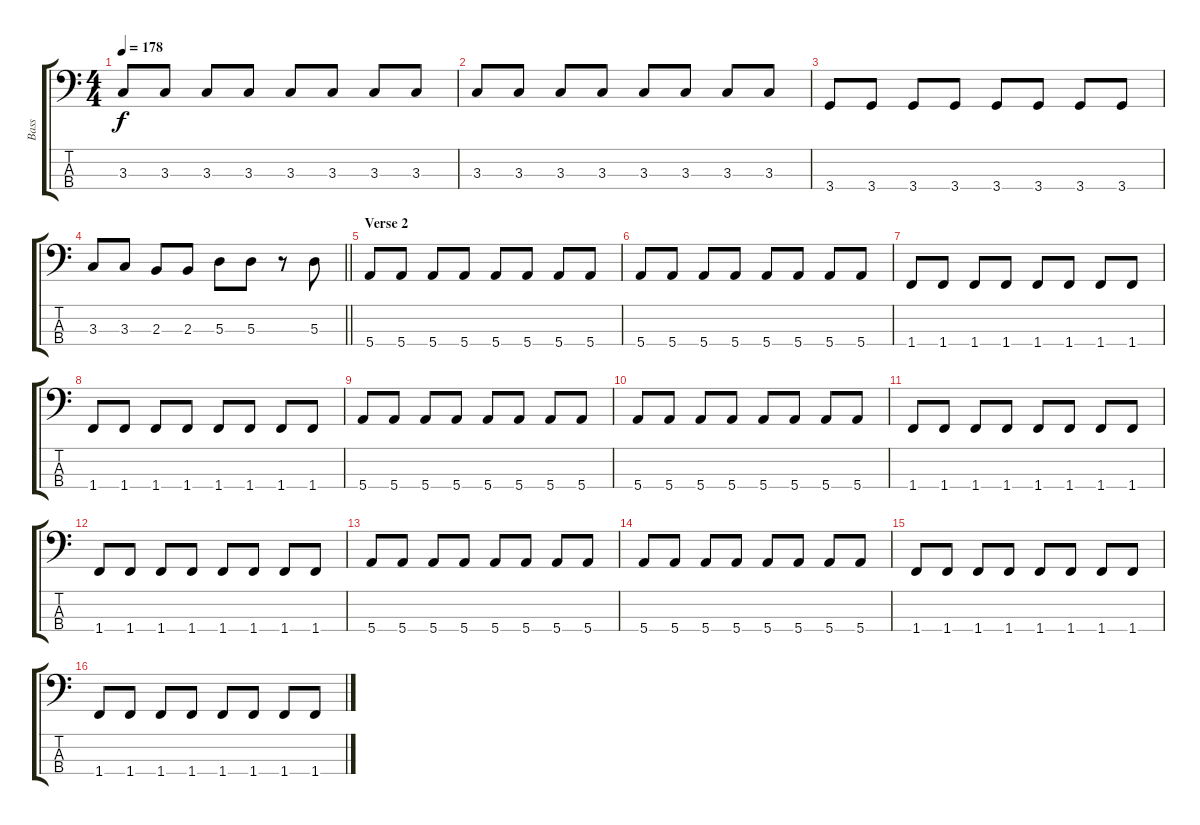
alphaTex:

\track ("Bass" "Bass") {instrument electricbasspick}
\staff {score tabs}
\tuning (G2 D2 A1 E1) {hide}
\ts (4 4)
\tempo 178
\clef f4
\ks c
3.3.8{dy f} 3.3.8 3.3.8 3.3.8 3.3.8 3.3.8 3.3.8 3.3.8 |
3.3.8 3.3.8 3.3.8 3.3.8 3.3.8 3.3.8 3.3.8 3.3.8 |
3.4.8 3.4.8 3.4.8 3.4.8 3.4.8 3.4.8 3.4.8 3.4.8 |
\barLineRight lightlight
3.3.8 3.3.8 2.3.8 2.3.8 5.3.8 5.3.8 r.8 5.3.8 |
\section ("" "Verse 2")
5.4.8 5.4.8 5.4.8 5.4.8 5.4.8 5.4.8 5.4.8 5.4.8 |
5.4.8 5.4.8 5.4.8 5.4.8 5.4.8 5.4.8 5.4.8 5.4.8 |
1.4.8 1.4.8 1.4.8 1.4.8 1.4.8 1.4.8 1.4.8 1.4.8 |
1.4.8 1.4.8 1.4.8 1.4.8 1.4.8 1.4.8 1.4.8 1.4.8 |
5.4.8 5.4.8 5.4.8 5.4.8 5.4.8 5.4.8 5.4.8 5.4.8 |
5.4.8 5.4.8 5.4.8 5.4.8 5.4.8 5.4.8 5.4.8 5.4.8 |
1.4.8 1.4.8 1.4.8 1.4.8 1.4.8 1.4.8 1.4.8 1.4.8 |
1.4.8 1.4.8 1.4.8 1.4.8 1.4.8 1.4.8 1.4.8 1.4.8 |
5.4.8 5.4.8 5.4.8 5.4.8 5.4.8 5.4.8 5.4.8 5.4.8 |
5.4.8 5.4.8 5.4.8 5.4.8 5.4.8 5.4.8 5.4.8 5.4.8 |
1.4.8 1.4.8 1.4.8 1.4.8 1.4.8 1.4.8 1.4.8 1.4.8 |
1.4.8 1.4.8 1.4.8 1.4.8 1.4.8 1.4.8 1.4.8 1.4.8
